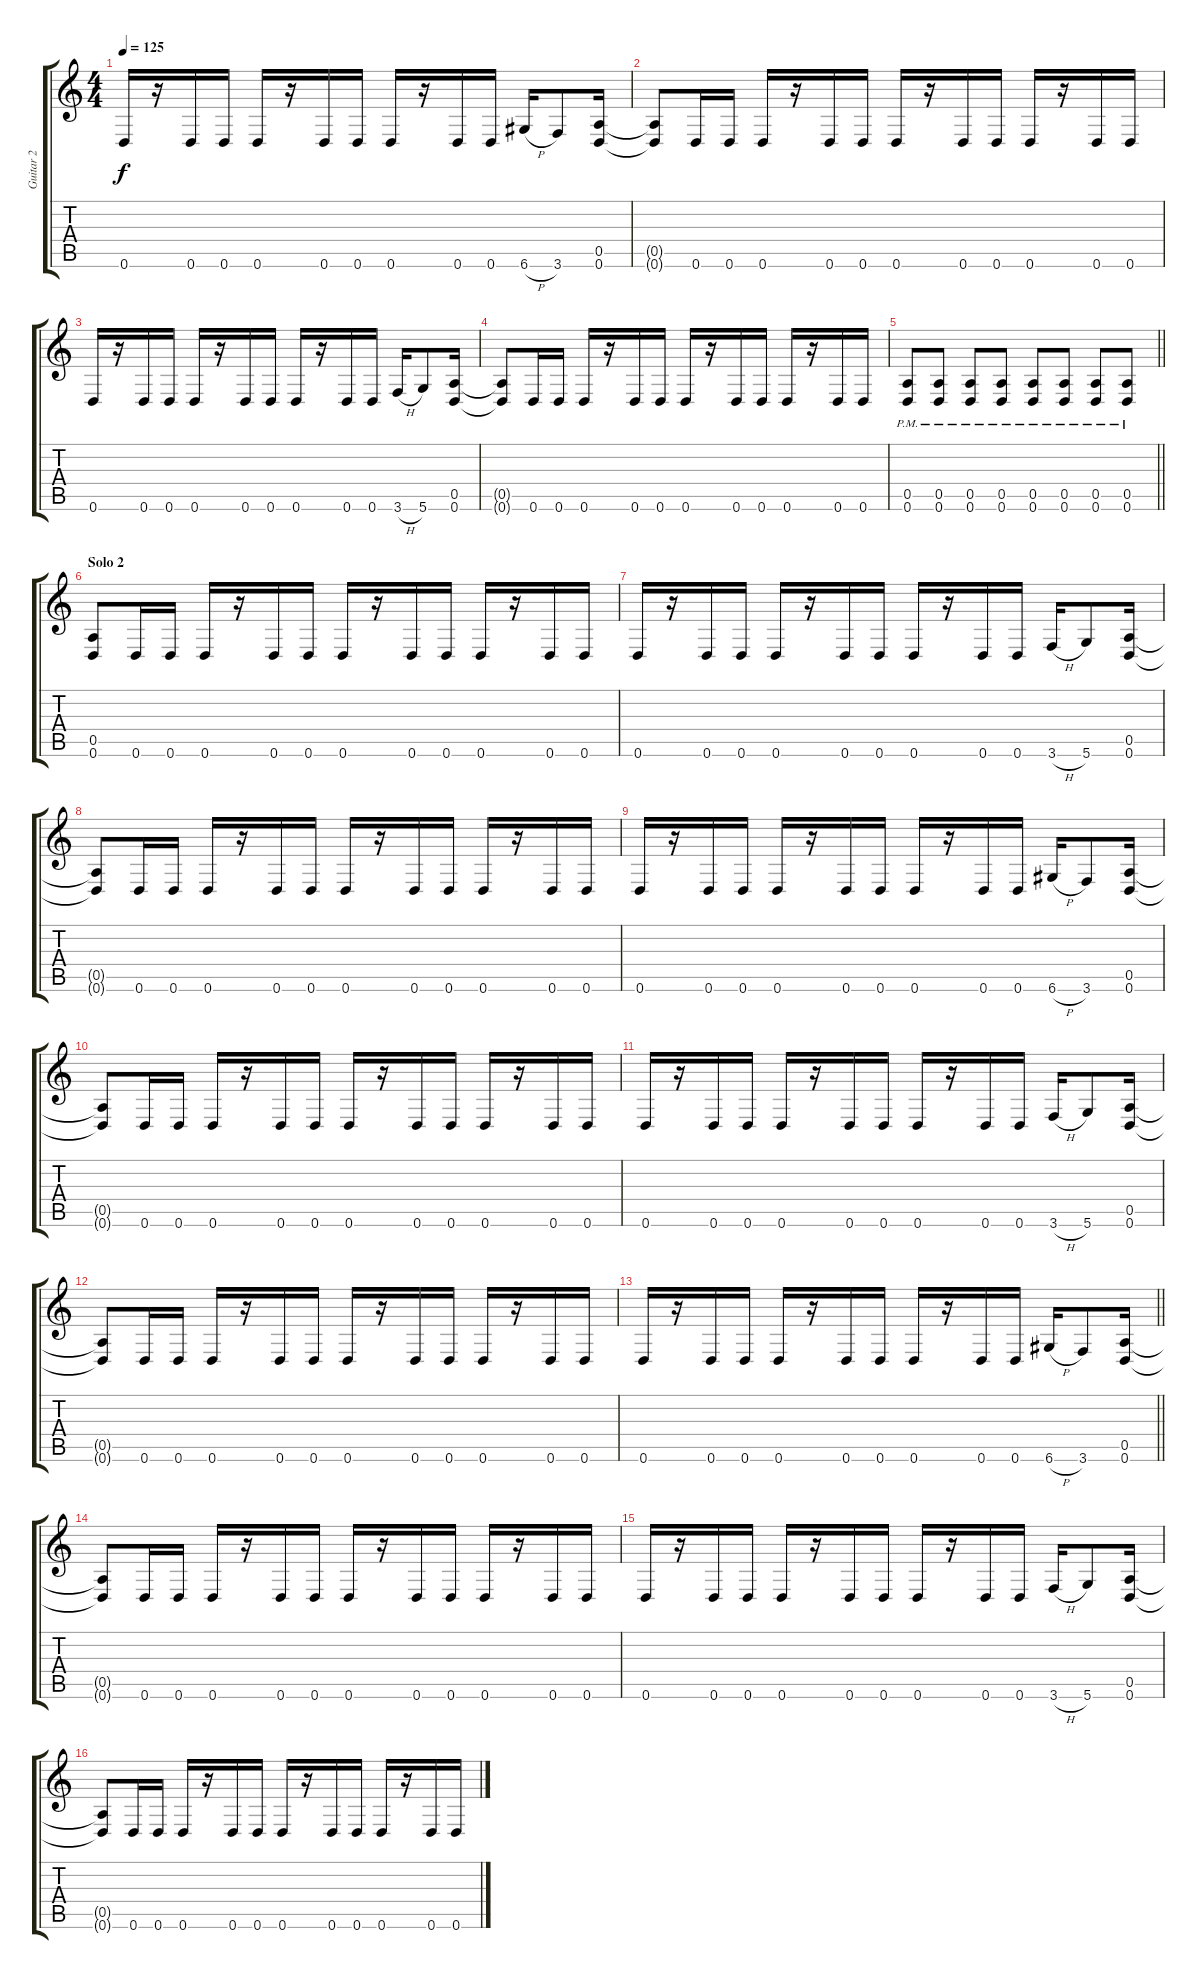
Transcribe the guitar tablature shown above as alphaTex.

\track ("Guitar 2" "Guitar 2") {instrument distortionguitar}
\staff {score tabs}
\tuning (E4 B3 G3 D3 A2 D2) {hide}
\ts (4 4)
\tempo 125
\clef g2
\ks c
0.6.16{dy f} r.16 0.6.16 0.6.16 0.6.16 r.16 0.6.16 0.6.16 0.6.16 r.16 0.6.16 0.6.16 6.6{h}.16 3.6.8 (0.5 0.6).16 |
(0.5{t} 0.6{t}).8 0.6.16 0.6.16 0.6.16 r.16 0.6.16 0.6.16 0.6.16 r.16 0.6.16 0.6.16 0.6.16 r.16 0.6.16 0.6.16 |
0.6.16 r.16 0.6.16 0.6.16 0.6.16 r.16 0.6.16 0.6.16 0.6.16 r.16 0.6.16 0.6.16 3.6{h}.16 5.6.8 (0.5 0.6).16 |
(0.5{t} 0.6{t}).8 0.6.16 0.6.16 0.6.16 r.16 0.6.16 0.6.16 0.6.16 r.16 0.6.16 0.6.16 0.6.16 r.16 0.6.16 0.6.16 |
\barLineRight lightlight
(0.5{pm} 0.6{pm}).8 (0.5{pm} 0.6{pm}).8 (0.5{pm} 0.6{pm}).8 (0.5{pm} 0.6{pm}).8 (0.5{pm} 0.6{pm}).8 (0.5{pm} 0.6{pm}).8 (0.5{pm} 0.6{pm}).8 (0.5{pm} 0.6{pm}).8 |
\section ("" "Solo 2")
(0.5 0.6).8{balance 8} 0.6.16 0.6.16 0.6.16 r.16 0.6.16 0.6.16 0.6.16 r.16 0.6.16 0.6.16 0.6.16 r.16 0.6.16 0.6.16 |
0.6.16 r.16 0.6.16 0.6.16 0.6.16 r.16 0.6.16 0.6.16 0.6.16 r.16 0.6.16 0.6.16 3.6{h}.16 5.6.8 (0.5 0.6).16 |
(0.5{t} 0.6{t}).8 0.6.16 0.6.16 0.6.16 r.16 0.6.16 0.6.16 0.6.16 r.16 0.6.16 0.6.16 0.6.16 r.16 0.6.16 0.6.16 |
0.6.16 r.16 0.6.16 0.6.16 0.6.16 r.16 0.6.16 0.6.16 0.6.16 r.16 0.6.16 0.6.16 6.6{h}.16 3.6.8 (0.5 0.6).16 |
(0.5{t} 0.6{t}).8 0.6.16 0.6.16 0.6.16 r.16 0.6.16 0.6.16 0.6.16 r.16 0.6.16 0.6.16 0.6.16 r.16 0.6.16 0.6.16 |
0.6.16 r.16 0.6.16 0.6.16 0.6.16 r.16 0.6.16 0.6.16 0.6.16 r.16 0.6.16 0.6.16 3.6{h}.16 5.6.8 (0.5 0.6).16 |
(0.5{t} 0.6{t}).8 0.6.16 0.6.16 0.6.16 r.16 0.6.16 0.6.16 0.6.16 r.16 0.6.16 0.6.16 0.6.16 r.16 0.6.16 0.6.16 |
\barLineRight lightlight
0.6.16 r.16 0.6.16 0.6.16 0.6.16 r.16 0.6.16 0.6.16 0.6.16 r.16 0.6.16 0.6.16 6.6{h}.16 3.6.8 (0.5 0.6).16{balance 0} |
\section ("" "")
(0.5{t} 0.6{t}).8 0.6.16 0.6.16 0.6.16 r.16 0.6.16 0.6.16 0.6.16 r.16 0.6.16 0.6.16 0.6.16 r.16 0.6.16 0.6.16 |
0.6.16 r.16 0.6.16 0.6.16 0.6.16 r.16 0.6.16 0.6.16 0.6.16 r.16 0.6.16 0.6.16 3.6{h}.16 5.6.8 (0.5 0.6).16 |
(0.5{t} 0.6{t}).8 0.6.16 0.6.16 0.6.16 r.16 0.6.16 0.6.16 0.6.16 r.16 0.6.16 0.6.16 0.6.16 r.16 0.6.16 0.6.16
